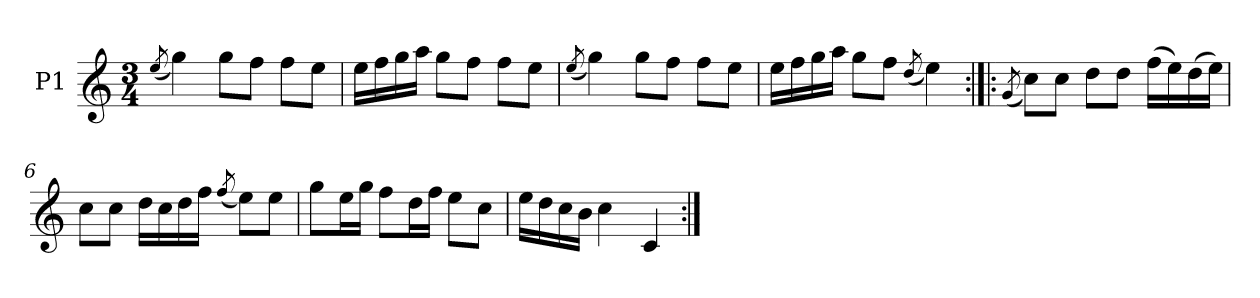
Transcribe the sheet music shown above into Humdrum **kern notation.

**kern
*part1
*staff1
*I"P1
!!LO:PB:g=z
*clefG2
*k[]
*C:
*M3/4
=1
(8qeei/
4ggi\)
8ggi\L
8ffi\J
8ffi\L
8eei\J
=2
16eei\LL
16ffi\
16ggi\
16aai\JJ
8ggi\L
8ffi\J
8ffi\L
8eei\J
=3
(8qeei/
4ggi\)
8ggi\L
8ffi\J
8ffi\L
8eei\J
=4
16eei\LL
16ffi\
16ggi\
16aai\JJ
8ggi\L
8ffi\J
(8qddi/
4eei\)
!!LO:LB:g=z
=5:|!|:
(8qgi/
8cci\L)
8cci\J
8ddi\L
8ddi\J
(16ffi\LL
16eei\)
(16ddi\
16eei\JJ)
=6
8cci\L
8cci\J
16ddi\LL
16cci\
16ddi\
16ffi\JJ
(8qffi/
8eei\L)
8eei\J
=7
8ggi\L
16eei\L
16ggi\JJ
8ffi\L
16ddi\L
16ffi\JJ
8eei\L
8cci\J
=8
16eei\LL
16ddi\
16cci\
16bi\JJ
4cci\
4ci/
=:|!
*-
